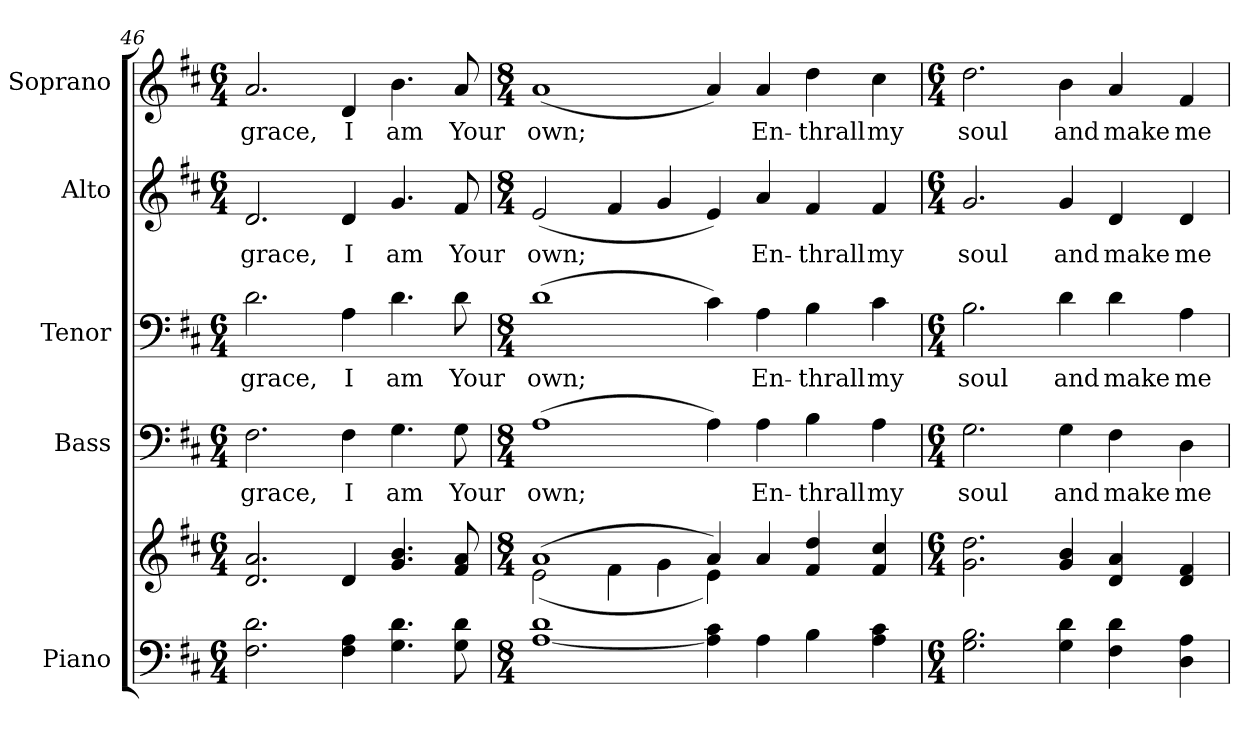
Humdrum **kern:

**kern	**kern	**kern	**text	**kern	**text	**kern	**text	**kern	**text
*part5	*part5	*part4	*part4	*part3	*part3	*part2	*part2	*part1	*part1
*staff6	*staff5	*staff4	*staff4	*staff3	*staff3	*staff2	*staff2	*staff1	*staff1
*I"Piano	*	*I"Bass	*	*I"Tenor	*	*I"Alto	*	*I"Soprano	*
*I'Pno.	*	*I'B.	*	*I'T.	*	*I'A.	*	*I'S.	*
*clefF4	*clefG2	*clefF4	*	*clefF4	*	*clefG2	*	*clefG2	*
*k[f#c#]	*k[f#c#]	*k[f#c#]	*	*k[f#c#]	*	*k[f#c#]	*	*k[f#c#]	*
*D:	*D:	*D:	*	*D:	*	*D:	*	*D:	*
*M6/4	*M6/4	*M6/4	*	*M6/4	*	*M6/4	*	*M6/4	*
=46	=46	=46	=46	=46	=46	=46	=46	=46	=46
!	!	!	!LO:LY:b:color=#000000	!	!	!	!	!	!
!	!	!	!	!	!LO:LY:b:color=#000000	!	!	!	!
!	!	!	!	!	!	!	!LO:LY:b:color=#000000	!	!
!	!	!	!	!	!	!	!	!	!LO:LY:b:color=#000000
2.F#i\ 2.di	2.di/ 2.ai	2.F#i\	grace,	2.di\	grace,	2.di/	grace,	2.ai/	grace,
!	!	!	!LO:LY:b:color=#000000	!	!	!	!	!	!
!	!	!	!	!	!LO:LY:b:color=#000000	!	!	!	!
!	!	!	!	!	!	!	!LO:LY:b:color=#000000	!	!
!	!	!	!	!	!	!	!	!	!LO:LY:b:color=#000000
4F#i\ 4Ai	4di/	4F#i\	I	4Ai\	I	4di/	I	4di/	I
!	!	!	!LO:LY:b:color=#000000	!	!	!	!	!	!
!	!	!	!	!	!LO:LY:b:color=#000000	!	!	!	!
!	!	!	!	!	!	!	!LO:LY:b:color=#000000	!	!
!	!	!	!	!	!	!	!	!	!LO:LY:b:color=#000000
4.Gi\ 4.di	4.gi/ 4.bi	4.Gi\	am	4.di\	am	4.gi/	am	4.bi\	am
!	!	!	!LO:LY:b:color=#000000	!	!	!	!	!	!
!	!	!	!	!	!LO:LY:b:color=#000000	!	!	!	!
!	!	!	!	!	!	!	!LO:LY:b:color=#000000	!	!
!	!	!	!	!	!	!	!	!	!LO:LY:b:color=#000000
8Gi\ 8di	8f#i/ 8ai	8Gi\	Your	8di\	Your	8f#i/	Your	8ai/	Your
!!LO:PB:g=z
=47	=47	=47	=47	=47	=47	=47	=47	=47	=47
*M8/4	*M8/4	*M8/4	*	*M8/4	*	*M8/4	*	*M8/4	*
*	*^	*	*	*	*	*	*	*	*
!	!	!	!	!LO:LY:b:color=#000000	!	!	!	!	!	!
!	!	!	!	!	!	!LO:LY:b:color=#000000	!	!	!	!
!	!	!	!	!	!	!	!	!LO:LY:b:color=#000000	!	!
!	!	!	!	!	!	!	!	!	!	!LO:LY:b:color=#000000
[<1Ai 1di	(1ai	(2ei\	(1Ai	own;	(1di	own;	(2ei/	own;	(1ai	own;
.	.	4f#i\	.	.	.	.	4f#i/	.	.	.
.	.	4gi\	.	.	.	.	4gi/	.	.	.
4Ai\] 4c#i	4ai/)	4ei\)	4Ai\)	.	4c#i\)	.	4ei/)	.	4ai/)	.
!	!	!	!	!LO:LY:b:color=#000000	!	!	!	!	!	!
!	!	!	!	!	!	!LO:LY:b:color=#000000	!	!	!	!
!	!	!	!	!	!	!	!	!LO:LY:b:color=#000000	!	!
!	!	!	!	!	!	!	!	!	!	!LO:LY:b:color=#000000
4Ai\	4ai/	4ryy	4Ai\	En-	4Ai\	En-	4ai/	En-	4ai/	En-
!	!	!	!	!LO:LY:b:color=#000000	!	!	!	!	!	!
!	!	!	!	!	!	!LO:LY:b:color=#000000	!	!	!	!
!	!	!	!	!	!	!	!	!LO:LY:b:color=#000000	!	!
!	!	!	!	!	!	!	!	!	!	!LO:LY:b:color=#000000
4Bi\	4f#i/ 4ddi	2ryy	4Bi\	-thrall	4Bi\	-thrall	4f#i/	-thrall	4ddi\	-thrall
!	!	!	!	!LO:LY:b:color=#000000	!	!	!	!	!	!
!	!	!	!	!	!	!LO:LY:b:color=#000000	!	!	!	!
!	!	!	!	!	!	!	!	!LO:LY:b:color=#000000	!	!
!	!	!	!	!	!	!	!	!	!	!LO:LY:b:color=#000000
4Ai\ 4c#i	4f#i/ 4cc#i	.	4Ai\	my	4c#i\	my	4f#i/	my	4cc#i\	my
*	*v	*v	*	*	*	*	*	*	*	*
=48	=48	=48	=48	=48	=48	=48	=48	=48	=48
*M6/4	*M6/4	*M6/4	*	*M6/4	*	*M6/4	*	*M6/4	*
!	!	!	!LO:LY:b:color=#000000	!	!	!	!	!	!
!	!	!	!	!	!LO:LY:b:color=#000000	!	!	!	!
!	!	!	!	!	!	!	!LO:LY:b:color=#000000	!	!
!	!	!	!	!	!	!	!	!	!LO:LY:b:color=#000000
2.Gi\ 2.Bi	2.gi\ 2.ddi	2.Gi\	soul	2.Bi\	soul	2.gi/	soul	2.ddi\	soul
!	!	!	!LO:LY:b:color=#000000	!	!	!	!	!	!
!	!	!	!	!	!LO:LY:b:color=#000000	!	!	!	!
!	!	!	!	!	!	!	!LO:LY:b:color=#000000	!	!
!	!	!	!	!	!	!	!	!	!LO:LY:b:color=#000000
4Gi\ 4di	4gi/ 4bi	4Gi\	and	4di\	and	4gi/	and	4bi\	and
!	!	!	!LO:LY:b:color=#000000	!	!	!	!	!	!
!	!	!	!	!	!LO:LY:b:color=#000000	!	!	!	!
!	!	!	!	!	!	!	!LO:LY:b:color=#000000	!	!
!	!	!	!	!	!	!	!	!	!LO:LY:b:color=#000000
4F#i\ 4di	4di/ 4ai	4F#i\	make	4di\	make	4di/	make	4ai/	make
!	!	!	!LO:LY:b:color=#000000	!	!	!	!	!	!
!	!	!	!	!	!LO:LY:b:color=#000000	!	!	!	!
!	!	!	!	!	!	!	!LO:LY:b:color=#000000	!	!
!	!	!	!	!	!	!	!	!	!LO:LY:b:color=#000000
4Di\ 4Ai	4di/ 4f#i	4Di\	me	4Ai\	me	4di/	me	4f#i/	me
=	=	=	=	=	=	=	=	=	=
*-	*-	*-	*-	*-	*-	*-	*-	*-	*-
